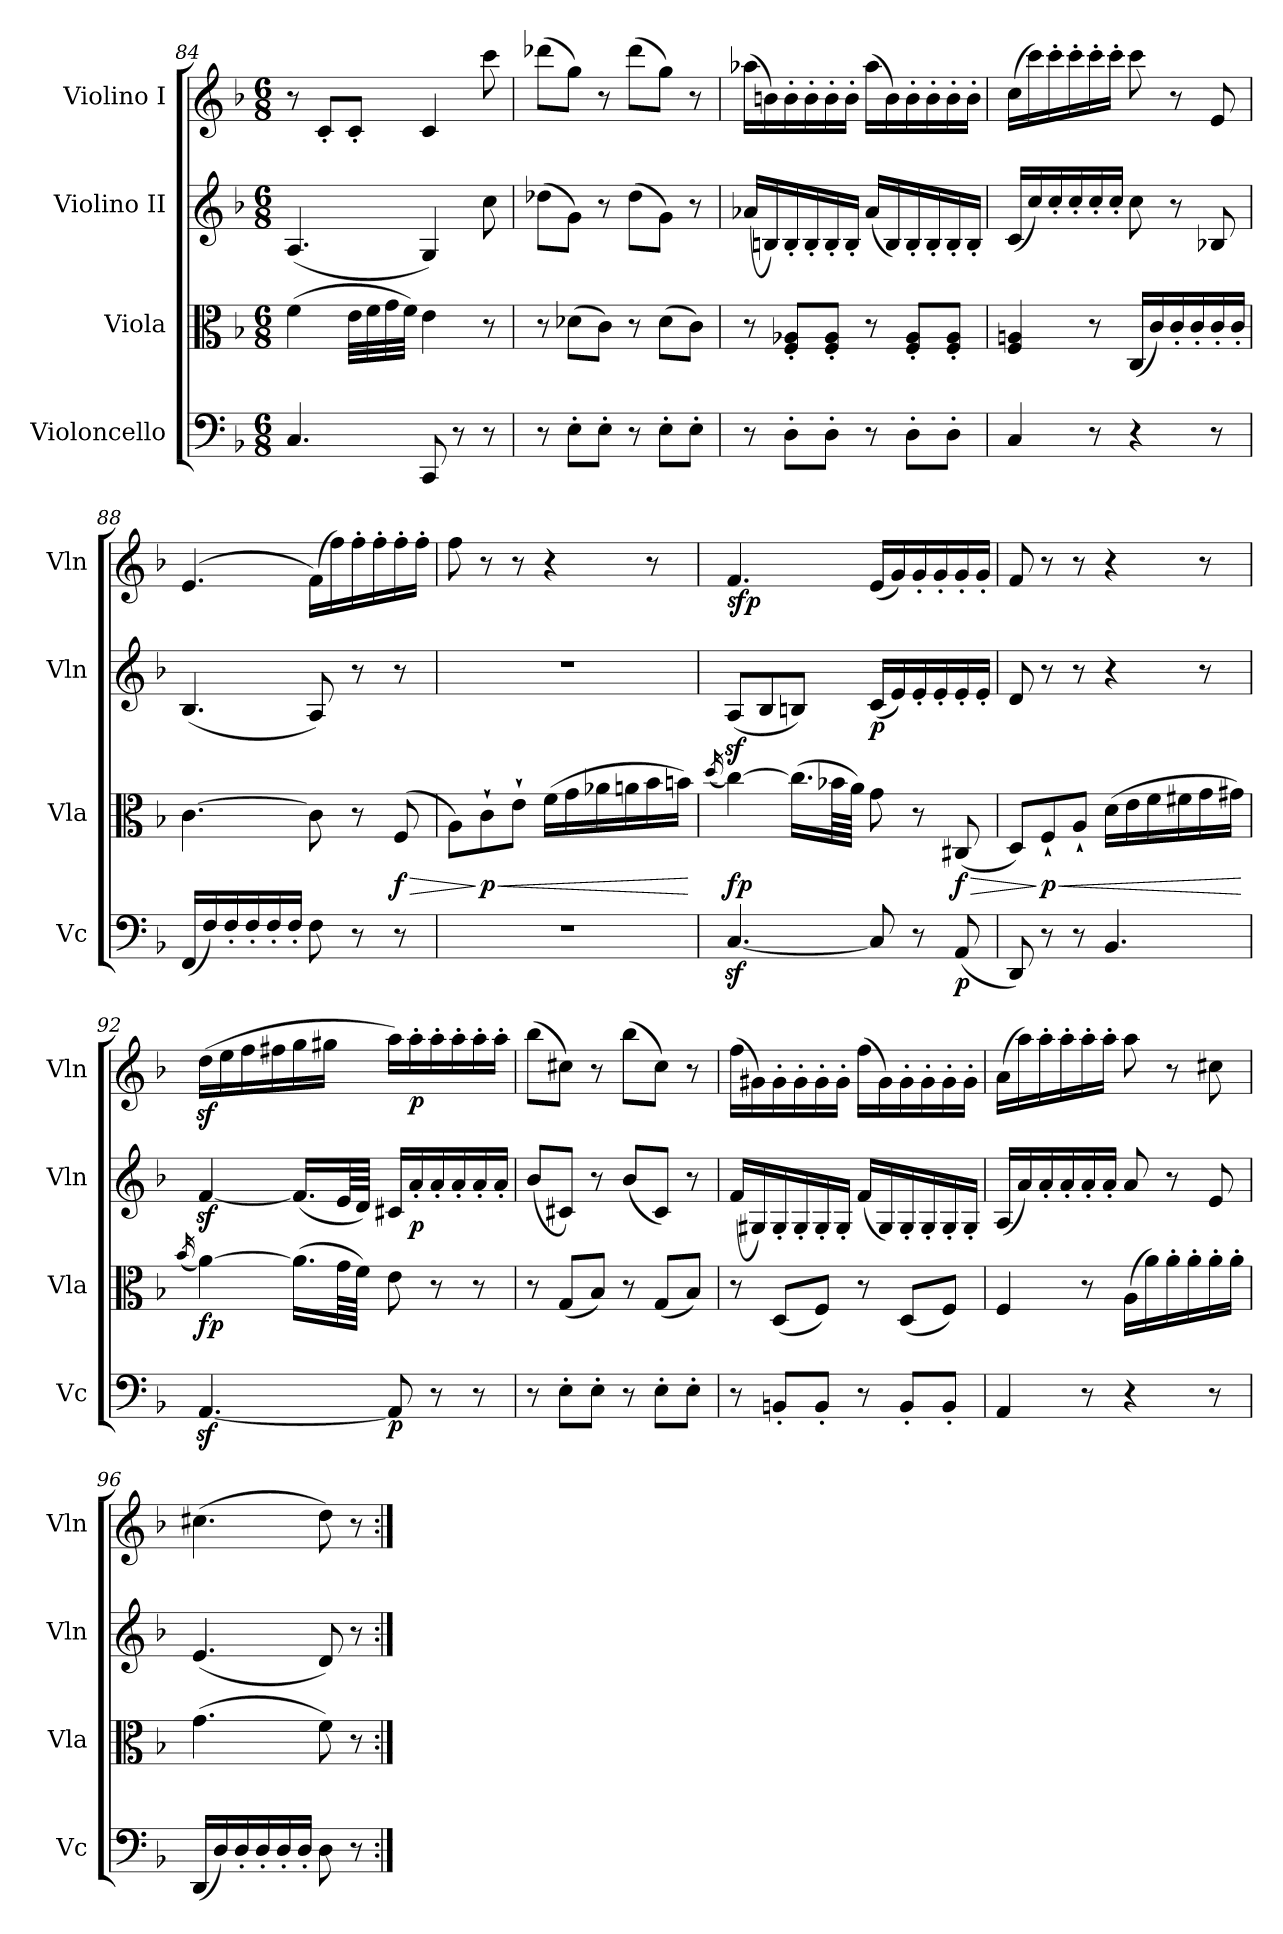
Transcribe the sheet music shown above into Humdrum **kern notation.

**kern	**dynam	**kern	**dynam	**kern	**dynam	**kern	**dynam
*part4	*part4	*part3	*part3	*part2	*part2	*part1	*part1
*staff4	*staff4	*staff3	*staff3	*staff2	*staff2	*staff1	*staff1
*I"Violoncello	*	*I"Viola	*	*I"Violino II	*	*I"Violino I	*
*I'Vc	*	*I'Vla	*	*I'Vln	*	*I'Vln	*
!!LO:LB:g=z
*clefF4	*	*clefC3	*	*clefG2	*	*clefG2	*
*k[b-]	*	*k[b-]	*	*k[b-]	*	*k[b-]	*
*M6/8	*	*M6/8	*	*M6/8	*	*M6/8	*
=84	=84	=84	=84	=84	=84	=84	=84
4.C/	.	(>4f\	.	(<4.A/	.	8r	.
.	.	.	.	.	.	8c'/L	.
.	.	32e\LLL	.	.	.	8c'/J	.
.	.	32f\	.	.	.	.	.
.	.	32g\	.	.	.	.	.
.	.	32f\JJJ)	.	.	.	.	.
8CC/	.	4e\	.	4G/)	.	4c/	.
8r	.	.	.	.	.	.	.
8r	.	8r	.	8cc\	.	8ccc\	.
=85	=85	=85	=85	=85	=85	=85	=85
8r	.	8r	.	(>8dd-X\L	.	(>8ddd-X\L	.
8E'\L	.	(>8d-X\L	.	8g\J)	.	8gg\J)	.
8E'\J	.	8c\J)	.	8r	.	8r	.
8r	.	8r	.	(>8dd-\L	.	(>8ddd-\L	.
8E'\L	.	(>8d-\L	.	8g\J)	.	8gg\J)	.
8E'\J	.	8c\J)	.	8r	.	8r	.
=86	=86	=86	=86	=86	=86	=86	=86
8r	.	8r	.	(<16a-X/LL	.	(>16aa-X\LL	.
.	.	.	.	16Bn/)	.	16bn\)	.
8D'\L	.	8F/' 8A-X/'L	.	16B'/	.	16b'\	.
.	.	.	.	16B'/	.	16b'\	.
8D'\J	.	8F/' 8A-/'J	.	16B'/	.	16b'\	.
.	.	.	.	16B'/JJ	.	16b'\JJ	.
8r	.	8r	.	(<16a-/LL	.	(>16aa-\LL	.
.	.	.	.	16B/)	.	16b\)	.
8D'\L	.	8F/' 8A-/'L	.	16B'/	.	16b'\	.
.	.	.	.	16B'/	.	16b'\	.
8D'\J	.	8F/' 8A-/'J	.	16B'/	.	16b'\	.
.	.	.	.	16B'/JJ	.	16b'\JJ	.
=87	=87	=87	=87	=87	=87	=87	=87
4C/	.	4F/ 4An/	.	(<16c/LL	.	(>16cc\LL	.
.	.	.	.	16cc/)	.	16ccc\)	.
.	.	.	.	16cc'/	.	16ccc'\	.
.	.	.	.	16cc'/	.	16ccc'\	.
8r	.	8r	.	16cc'/	.	16ccc'\	.
.	.	.	.	16cc'/JJ	.	16ccc'\JJ	.
4r	.	(<16C/LL	.	8cc\	.	8ccc\	.
.	.	16c/)	.	.	.	.	.
.	.	16c'/	.	8r	.	8r	.
.	.	16c'/	.	.	.	.	.
8r	.	16c'/	.	8B-X/	.	8e/	.
.	.	16c'/JJ	.	.	.	.	.
!!LO:PB:g=z
=88	=88	=88	=88	=88	=88	=88	=88
(<16FF/LL	.	[4.c\	.	(<4.B-/	.	(>4.e/	.
16F/)	.	.	.	.	.	.	.
16F'/	.	.	.	.	.	.	.
16F'/	.	.	.	.	.	.	.
16F'/	.	.	.	.	.	.	.
16F'/JJ	.	.	.	.	.	.	.
8F\	.	8c\]	.	8A/)	.	(>16f\LL)	.
.	.	.	.	.	.	16ff\)	.
8r	.	8r	.	8r	.	16ff'\	.
.	.	.	.	.	.	16ff'\	.
!	!	!	!LO:HP:b	!	!	!	!
!	!	!	!LO:DY:n=1:b	!	!	!	!
8r	.	(<8F/	> f	8r	.	16ff'\	.
.	.	.	.	.	.	16ff'\JJ	.
=89	=89	=89	=89	=89	=89	=89	=89
2.r	.	8A\L)	.	2.r	.	8ff\	.
!	!	!	!LO:HP:n=1:b	!	!	!	!
!	!	!	!LO:DY:n=1:b	!	!	!	!
.	.	8c`\	] < p	.	.	8r	.
.	.	8e`\J	.	.	.	8r	.
.	.	(>16f\LL	.	.	.	4r	.
.	.	16g\	.	.	.	.	.
.	.	16a-X\	.	.	.	.	.
.	.	16an\	.	.	.	.	.
.	.	16b-\	.	.	.	8r	.
.	.	16bn\JJ)	.	.	.	.	.
.	.	.	[	.	.	.	.
=90	=90	=90	=90	=90	=90	=90	=90
.	.	(<16qdd/	.	.	.	.	.
!	!	!	!LO:DY:b	!	!	!	!LO:DY:b
[4.Cz</	.	[4cc\)	fp	(<8Az</L	.	4.f/	sfp
.	.	.	.	8B-/	.	.	.
.	.	(>16.cc\LL]	.	8Bn/J)	.	.	.
.	.	64b-X\LL	.	.	.	.	.
.	.	64a\JJJJ)	.	.	.	.	.
!	!	!	!	!	!LO:DY:b	!	!
8C/]	.	8g\	.	(<16c/LL	p	(<16e/LL	.
.	.	.	.	16e/)	.	16g/)	.
8r	.	8r	.	16e'/	.	16g'/	.
.	.	.	.	16e'/	.	16g'/	.
!	!LO:DY:b	!	!LO:HP:b	!	!	!	!
!	!	!	!LO:DY:n=1:b	!	!	!	!
(<8AA/	p	(<8C#X/	> f	16e'/	.	16g'/	.
.	.	.	.	16e'/JJ	.	16g'/JJ	.
=91	=91	=91	=91	=91	=91	=91	=91
8DD/)	.	8D/L)	.	8d/	.	8f/	.
!	!	!	!LO:HP:n=1:b	!	!	!	!
!	!	!	!LO:DY:n=1:b	!	!	!	!
8r	.	8F`/	] < p	8r	.	8r	.
8r	.	8A`/J	.	8r	.	8r	.
4.BB-/	.	(>16d\LL	.	4r	.	4r	.
.	.	16e\	.	.	.	.	.
.	.	16f\	.	.	.	.	.
.	.	16f#X\	.	.	.	.	.
.	.	16g\	.	8r	.	8r	.
.	.	16g#X\JJ)	.	.	.	.	.
.	.	.	[	.	.	.	.
!!LO:LB:g=z
=92	=92	=92	=92	=92	=92	=92	=92
.	.	(<16qb-/	.	.	.	.	.
!	!	!	!LO:DY:b	!	!	!	!
[4.AAz</	.	[4a\)	fp	[4fz</	.	(>16ddz<\LL	.
.	.	.	.	.	.	16ee\	.
.	.	.	.	.	.	16ff\	.
.	.	.	.	.	.	16ff#X\	.
.	.	(>16.a\LL]	.	(<16.f/LL]	.	16gg\	.
.	.	.	.	.	.	16gg#X\JJ	.
.	.	64g\LL	.	64e/LL	.	.	.
.	.	64f\JJJJ)	.	64d/JJJJ)	.	.	.
!	!LO:DY:b	!	!	!	!	!	!
8AA/]	p	8e\	.	16c#X/LL	.	16aa\LL)	.
!	!	!	!	!	!LO:DY:b	!	!LO:DY:b
.	.	.	.	16a'/	p	16aa'\	p
8r	.	8r	.	16a'/	.	16aa'\	.
.	.	.	.	16a'/	.	16aa'\	.
8r	.	8r	.	16a'/	.	16aa'\	.
.	.	.	.	16a'/JJ	.	16aa'\JJ	.
=93	=93	=93	=93	=93	=93	=93	=93
8r	.	8r	.	(<8b-/L	.	(>8bb-\L	.
8E'\L	.	(<8G/L	.	8c#X/J)	.	8cc#X\J)	.
8E'\J	.	8B-/J)	.	8r	.	8r	.
8r	.	8r	.	(<8b-/L	.	(>8bb-\L	.
8E'\L	.	(<8G/L	.	8c#/J)	.	8cc#\J)	.
8E'\J	.	8B-/J)	.	8r	.	8r	.
=94	=94	=94	=94	=94	=94	=94	=94
8r	.	8r	.	(<16f/LL	.	(>16ff\LL	.
.	.	.	.	16G#X/)	.	16g#X\)	.
8BBn'/L	.	(<8D/L	.	16G#'/	.	16g#'\	.
.	.	.	.	16G#'/	.	16g#'\	.
8BB'/J	.	8F/J)	.	16G#'/	.	16g#'\	.
.	.	.	.	16G#'/JJ	.	16g#'\JJ	.
8r	.	8r	.	(<16f/LL	.	(>16ff\LL	.
.	.	.	.	16G#/)	.	16g#\)	.
8BB'/L	.	(<8D/L	.	16G#'/	.	16g#'\	.
.	.	.	.	16G#'/	.	16g#'\	.
8BB'/J	.	8F/J)	.	16G#'/	.	16g#'\	.
.	.	.	.	16G#'/JJ	.	16g#'\JJ	.
=95	=95	=95	=95	=95	=95	=95	=95
4AA/	.	4F/	.	(<16A/LL	.	(>16a\LL	.
.	.	.	.	16a/)	.	16aa\)	.
.	.	.	.	16a'/	.	16aa'\	.
.	.	.	.	16a'/	.	16aa'\	.
8r	.	8r	.	16a'/	.	16aa'\	.
.	.	.	.	16a'/JJ	.	16aa'\JJ	.
4r	.	(>16A\LL	.	8a/	.	8aa\	.
.	.	16a\)	.	.	.	.	.
.	.	16a'\	.	8r	.	8r	.
.	.	16a'\	.	.	.	.	.
8r	.	16a'\	.	8e/	.	8cc#X\	.
.	.	16a'\JJ	.	.	.	.	.
!!LO:LB:g=z
=96	=96	=96	=96	=96	=96	=96	=96
(<16DD/LL	.	(>4.g\	.	(<4.e/	.	(>4.cc#X\	.
16D/)	.	.	.	.	.	.	.
16D'/	.	.	.	.	.	.	.
16D'/	.	.	.	.	.	.	.
16D'/	.	.	.	.	.	.	.
16D'/JJ	.	.	.	.	.	.	.
8D\	.	8f\)	.	8d/)	.	8dd\)	.
8r	.	8r	.	8r	.	8r	.
=:|!	=:|!	=:|!	=:|!	=:|!	=:|!	=:|!	=:|!
*-	*-	*-	*-	*-	*-	*-	*-
